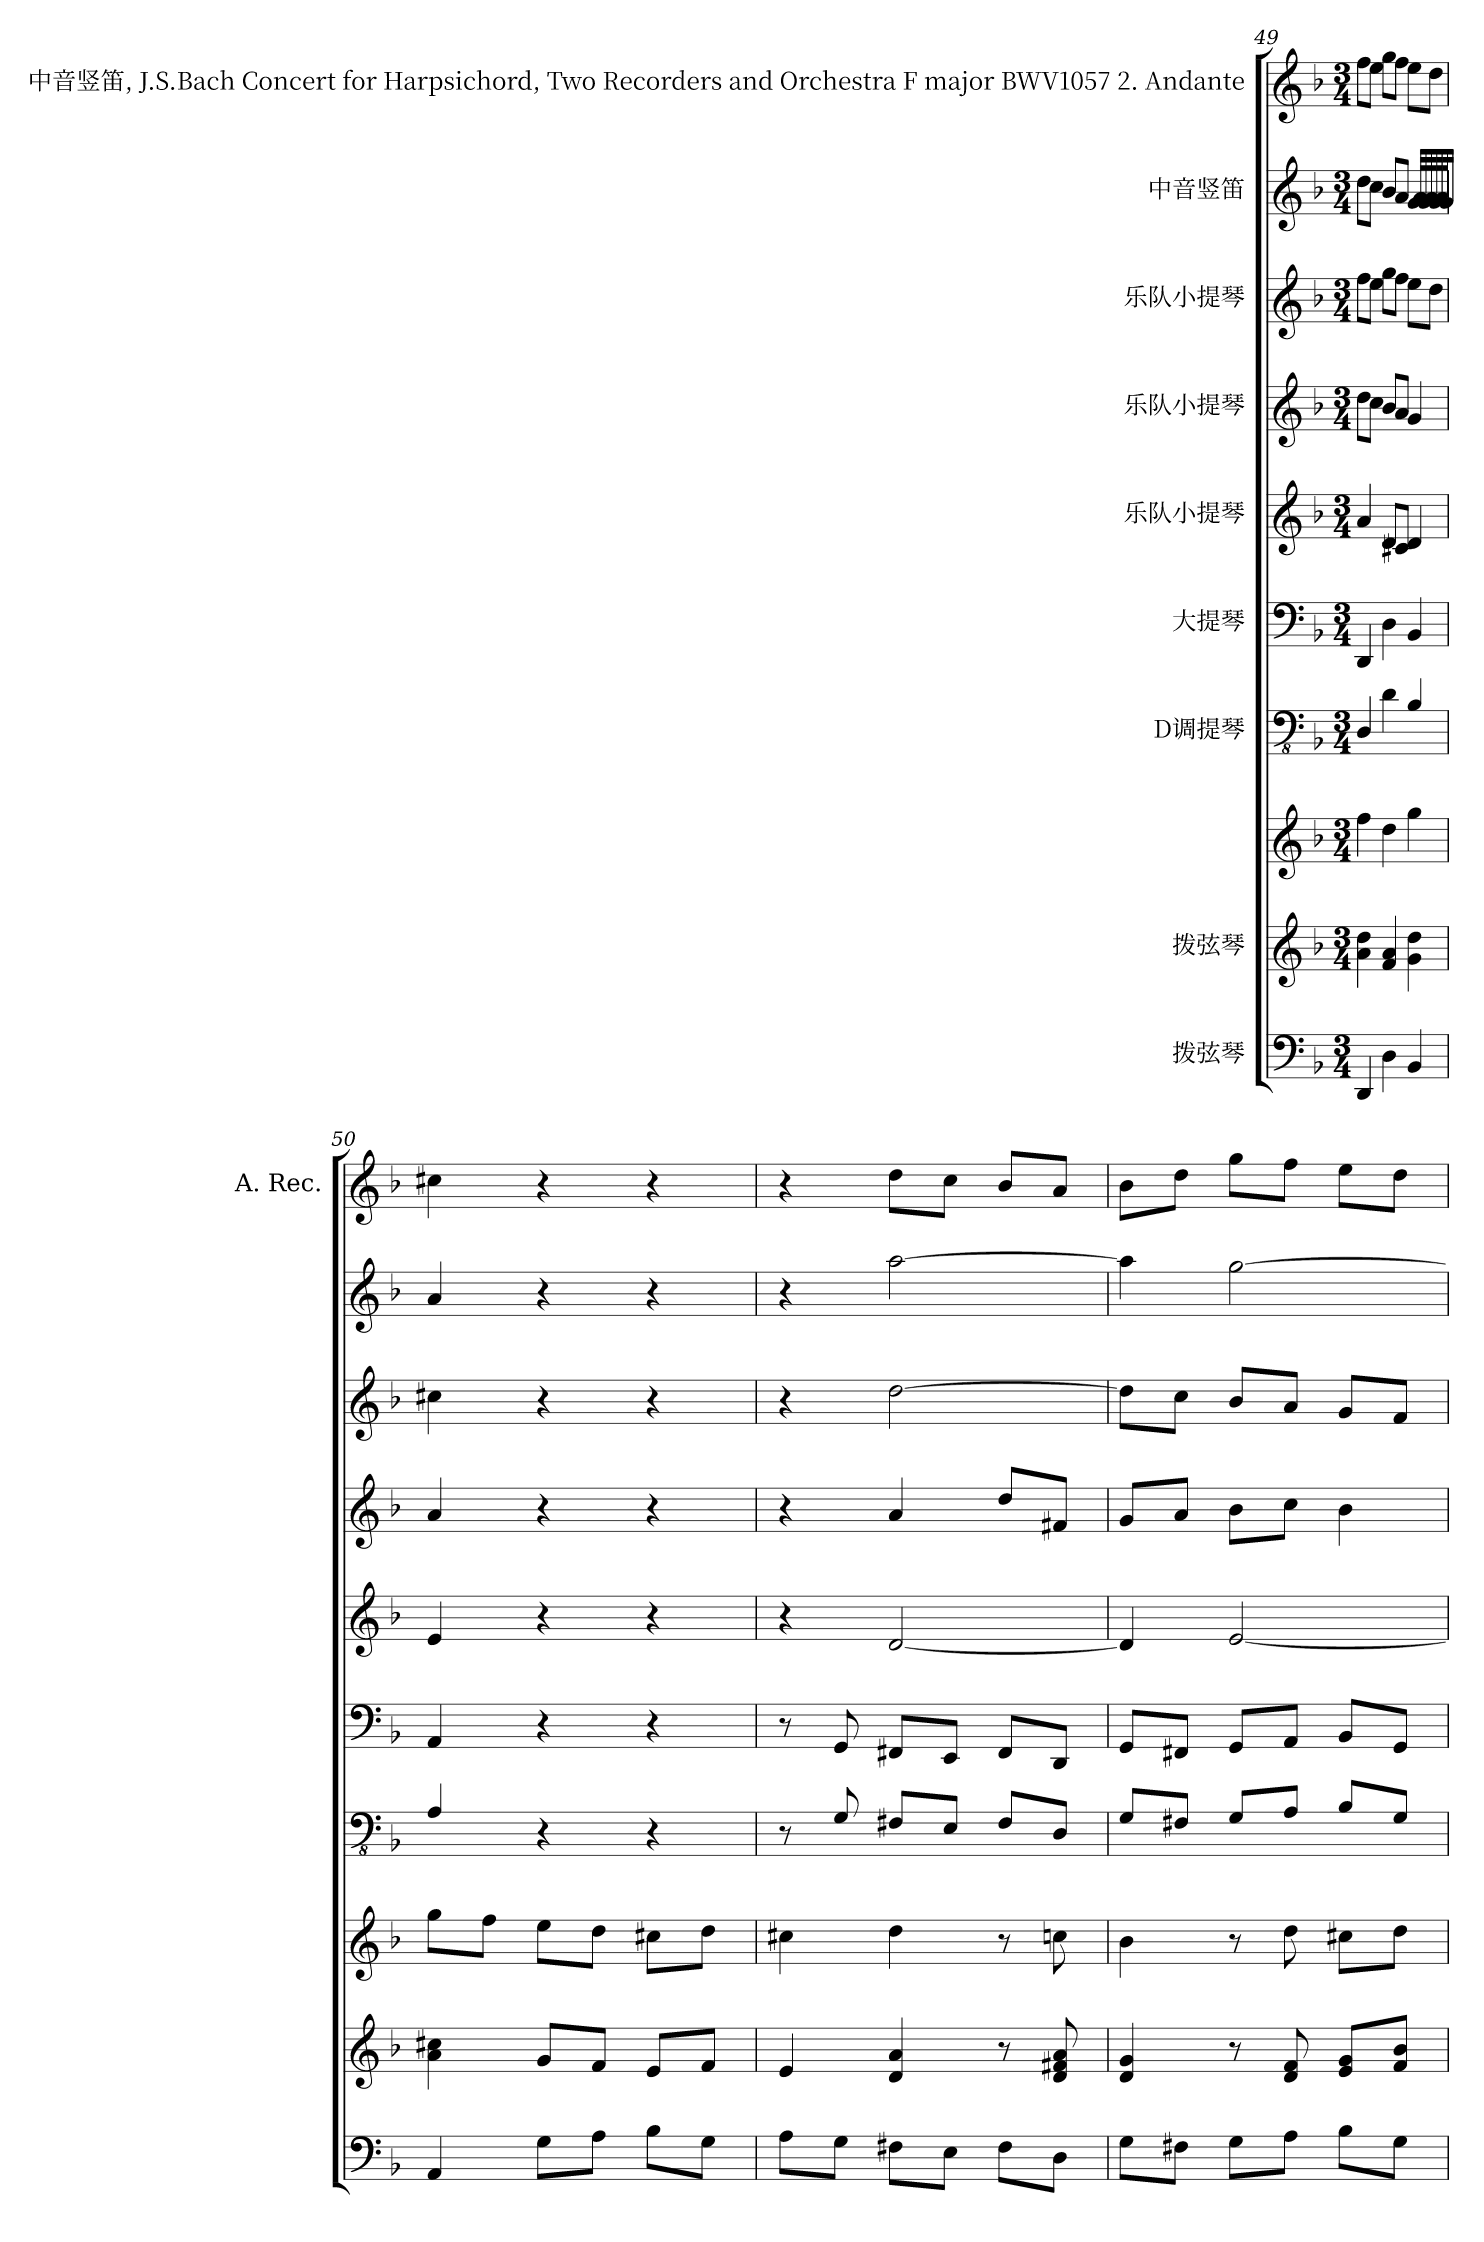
**kern	**kern	**kern	**kern	**kern	**kern	**kern	**kern	**kern	**kern
*part9	*part8	*part8	*part7	*part6	*part5	*part4	*part3	*part2	*part1
*staff10	*staff9	*staff8	*staff7	*staff6	*staff5	*staff4	*staff3	*staff2	*staff1
*I"拨弦琴	*I"拨弦琴	*	*I"D调提琴	*I"大提琴	*I"乐队小提琴	*I"乐队小提琴	*I"乐队小提琴	*I"中音竖笛	*I"中音竖笛, J.S.Bach Concert for Harpsichord, Two Recorders and Orchestra F major BWV1057 2. Andante
*	*	*	*	*	*	*	*	*	*I'A. Rec.
*clefF4	*clefG2	*clefG2	*clefFv4	*clefF4	*clefG2	*clefG2	*clefG2	*clefG2	*clefG2
*	*	*	*ITrd7c12	*	*	*	*	*	*
*k[b-]	*k[b-]	*k[b-]	*k[b-]	*k[b-]	*k[b-]	*k[b-]	*k[b-]	*k[b-]	*k[b-]
*M3/4	*M3/4	*M3/4	*M3/4	*M3/4	*M3/4	*M3/4	*M3/4	*M3/4	*M3/4
=49	=49	=49	=49	=49	=49	=49	=49	=49	=49
4DD/	4a\ 4dd\	4ff\	4DDD/	4DD/	4a/	8dd\L	8ff\L	8dd\L	8ff\L
.	.	.	.	.	.	8cc\J	8ee\J	8cc\J	8ee\J
4D\	4f/ 4a/	4dd\	4DD\	4D\	8d/L	8b-/L	8gg\L	8b-/L	8gg\L
.	.	.	.	.	8c#X/J	8a/J	8ff\J	8a/J	8ff\J
4BB-/	4g\ 4dd\	4gg\	4BBB-/	4BB-/	4d/	4g/	8ee\L	32g/LLL	8ee\L
.	.	.	.	.	.	.	.	32a/	.
.	.	.	.	.	.	.	.	32g/	.
.	.	.	.	.	.	.	.	32a/	.
.	.	.	.	.	.	.	8dd\J	32g/	8dd\J
.	.	.	.	.	.	.	.	32a/J	.
.	.	.	.	.	.	.	.	16g/JJ	.
=50	=50	=50	=50	=50	=50	=50	=50	=50	=50
4AA/	4a\ 4cc#X\	8gg\L	4AAA/	4AA/	4e/	4a/	4cc#X\	4a/	4cc#X\
.	.	8ff\J	.	.	.	.	.	.	.
8G\L	8g/L	8ee\L	4r	4r	4r	4r	4r	4r	4r
8A\J	8f/J	8dd\J	.	.	.	.	.	.	.
8B-\L	8e/L	8cc#X\L	4r	4r	4r	4r	4r	4r	4r
8G\J	8f/J	8dd\J	.	.	.	.	.	.	.
!!LO:PB:g=z
=51	=51	=51	=51	=51	=51	=51	=51	=51	=51
8A\L	4e/	4cc#X\	8r	8r	4r	4r	4r	4r	4r
8G\J	.	.	8GGG/	8GG/	.	.	.	.	.
8F#X\L	4d/ 4a/	4dd\	8FFF#X/L	8FF#X/L	[2d/	4a/	[2dd\	[2aa\	8dd\L
8E\J	.	.	8EEE/J	8EE/J	.	.	.	.	8cc\J
8F#\L	8r	8r	8FFF#/L	8FF#/L	.	8dd/L	.	.	8b-/L
8D\J	8d/ 8f#X/ 8a/	8ccn\	8DDD/J	8DD/J	.	8f#X/J	.	.	8a/J
=52	=52	=52	=52	=52	=52	=52	=52	=52	=52
8G\L	4d/ 4g/	4b-\	8GGG/L	8GG/L	4d/]	8g/L	8dd\L]	4aa\]	8b-\L
8F#X\J	.	.	8FFF#X/J	8FF#X/J	.	8a/J	8cc\J	.	8dd\J
8G\L	8r	8r	8GGG/L	8GG/L	[2e/	8b-\L	8b-/L	[2gg\	8gg\L
8A\J	8d/ 8f/	8dd\	8AAA/J	8AA/J	.	8cc\J	8a/J	.	8ff\J
8B-\L	8e/ 8g/L	8cc#X\L	8BBB-/L	8BB-/L	.	4b-\	8g/L	.	8ee\L
8G\J	8f/ 8b-/J	8dd\J	8GGG/J	8GG/J	.	.	8f/J	.	8dd\J
=	=	=	=	=	=	=	=	=	=
*-	*-	*-	*-	*-	*-	*-	*-	*-	*-
